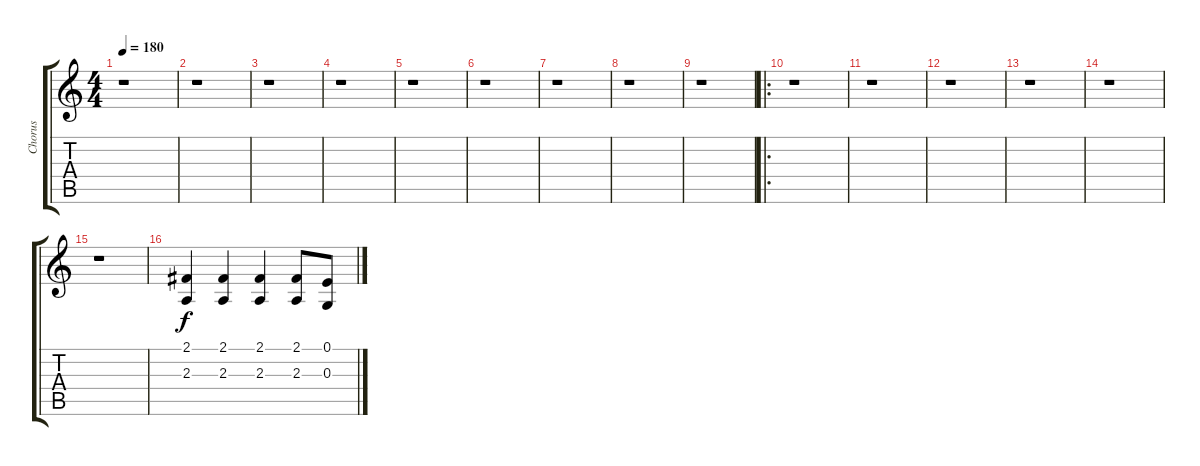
\track ("Chorus" "Chorus") {instrument pad3polysynth}
\staff {score tabs}
\tuning (E4 B3 G3 D3 A2 E2) {hide}
\ts (4 4)
\tempo 180
\clef g2
\ks c
r.1{dy f instrument pad3polysynth} |
r.1 |
r.1 |
r.1 |
r.1 |
r.1 |
r.1 |
r.1 |
r.1 |
\ro
r.1 |
r.1 |
r.1 |
r.1 |
r.1 |
r.1 |
(2.1 2.3).4 (2.1 2.3).4 (2.1 2.3).4 (2.1 2.3).8 (0.1 0.3).8
